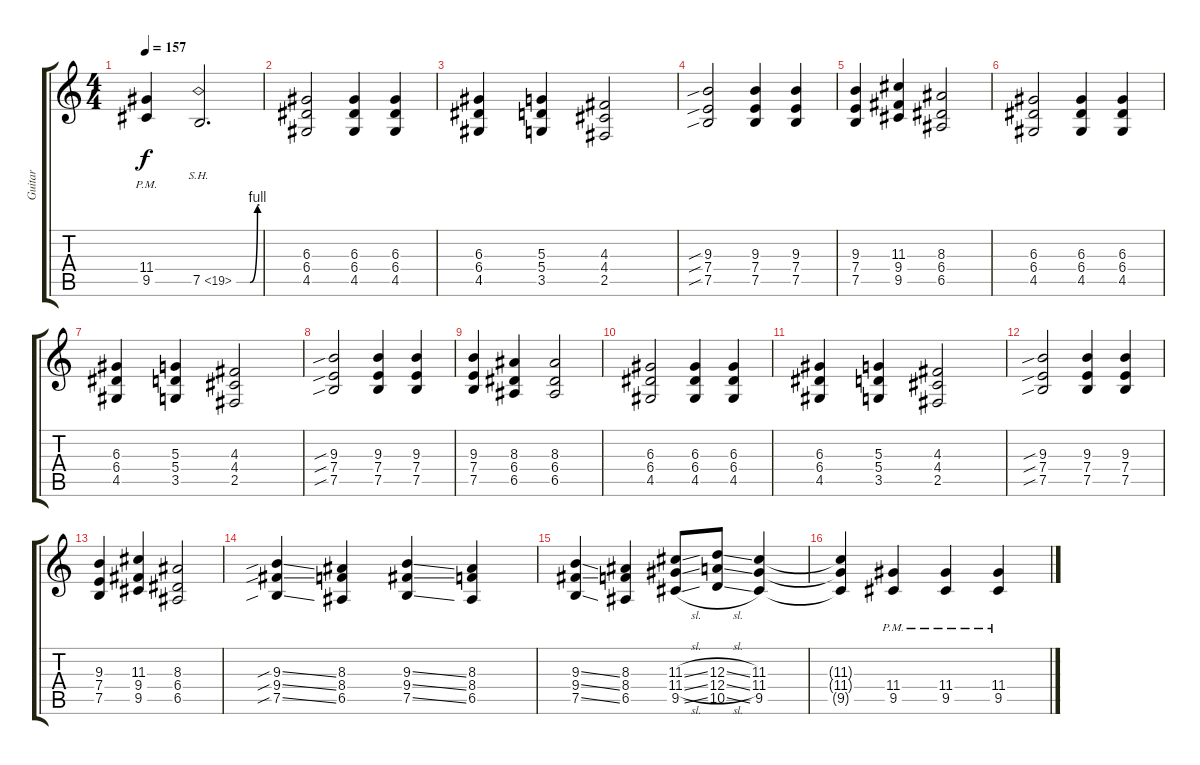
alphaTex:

\track ("Guitar" "Guitar") {instrument distortionguitar}
\staff {score tabs}
\tuning (B3 Gb3 D3 A2 E2 B1) {hide}
\ts (4 4)
\tempo 157
\clef g2
\ks c
(11.4{pm} 9.5{pm}).4{dy f} 7.5{be (custom 0 0 35 0 55 4 60 4) sh 12}.2{d} |
(6.3 6.4 4.5).2 (6.3 6.4 4.5).4 (6.3 6.4 4.5).4 |
(6.3 6.4 4.5).4 (5.3 5.4 3.5).4 (4.3 4.4 2.5).2 |
(9.3{sib} 7.4{sib} 7.5{sib}).2 (9.3 7.4 7.5).4 (9.3 7.4 7.5).4 |
(9.3 7.4 7.5).4 (11.3 9.4 9.5).4 (8.3 6.4 6.5).2 |
(6.3 6.4 4.5).2 (6.3 6.4 4.5).4 (6.3 6.4 4.5).4 |
(6.3 6.4 4.5).4 (5.3 5.4 3.5).4 (4.3 4.4 2.5).2 |
(9.3{sib} 7.4{sib} 7.5{sib}).2 (9.3 7.4 7.5).4 (9.3 7.4 7.5).4 |
(9.3 7.4 7.5).4 (8.3 6.4 6.5).4 (8.3 6.4 6.5).2 |
(6.3 6.4 4.5).2 (6.3 6.4 4.5).4 (6.3 6.4 4.5).4 |
(6.3 6.4 4.5).4 (5.3 5.4 3.5).4 (4.3 4.4 2.5).2 |
(9.3{sib} 7.4{sib} 7.5{sib}).2 (9.3 7.4 7.5).4 (9.3 7.4 7.5).4 |
(9.3 7.4 7.5).4 (11.3 9.4 9.5).4 (8.3 6.4 6.5).2 |
(9.3{sib ss} 9.4{sib ss} 7.5{sib ss}).4 (8.3 8.4 6.5).4 (9.3{ss} 9.4{ss} 7.5{ss}).4 (8.3 8.4 6.5).4 |
(9.3{ss} 9.4{ss} 7.5{ss}).4 (8.3 8.4 6.5).4 (11.3{sl} 11.4{sl} 9.5{sl}).8 (12.3{sl} 12.4{sl} 10.5{sl}).8 (11.3 11.4 9.5).4 |
(11.3{t} 11.4{t} 9.5{t}).4 (11.4{pm} 9.5{pm}).4 (11.4{pm} 9.5{pm}).4 (11.4{pm} 9.5{pm}).4
